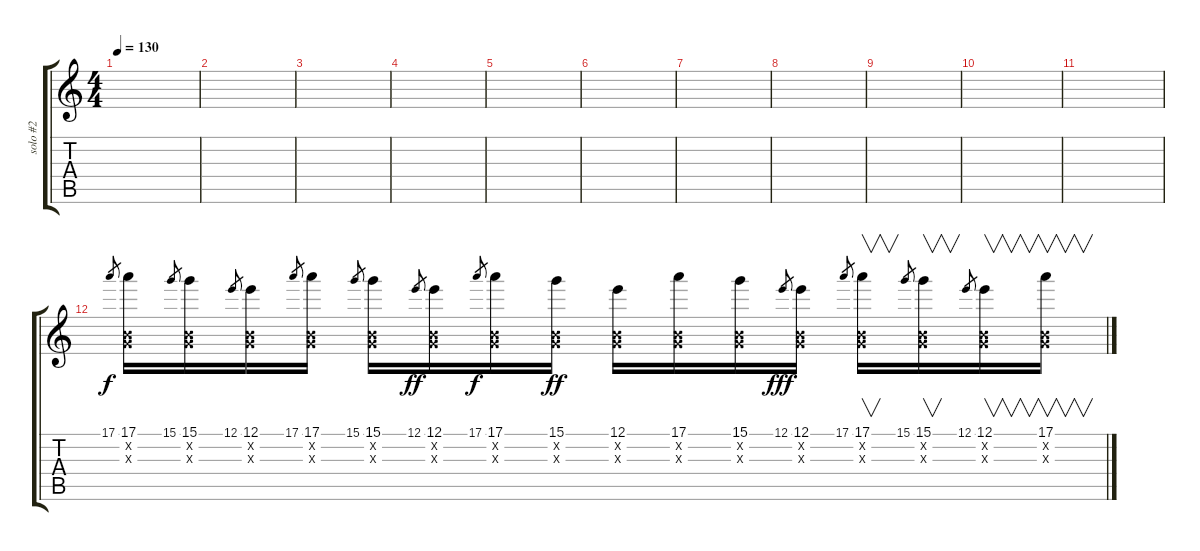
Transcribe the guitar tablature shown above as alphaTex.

\track ("solo #2" "solo #2") {instrument overdrivenguitar}
\staff {score tabs}
\tuning (E4 B3 G3 D3 A2 E2) {hide}
\ts (4 4)
\tempo 130
\clef g2
\ks c
|
|
|
|
|
|
|
|
|
|
|
17.1.8{gr} (17.1 0.2{x} 0.3{x}).16 15.1.8{gr} (15.1 0.2{x} 0.3{x}).16 12.1.8{gr} (12.1 0.2{x} 0.3{x}).16 17.1.8{gr} (17.1 0.2{x} 0.3{x}).16 15.1.8{gr} (15.1 0.2{x} 0.3{x}).16 12.1.8{gr dy ff} (12.1 0.2{x} 0.3{x}).16 17.1.8{gr dy f} (17.1 0.2{x} 0.3{x}).16 (15.1 0.2{x} 0.3{x}).16{dy ff} (12.1 0.2{x} 0.3{x}).16 (17.1 0.2{x} 0.3{x}).16 (15.1 0.2{x} 0.3{x}).16 12.1.8{gr dy fff} (12.1 0.2{x} 0.3{x}).16 17.1.8{gr} (17.1 0.2{x} 0.3{x}).16{v} 15.1.8{gr} (15.1 0.2{x} 0.3{x}).16{v} 12.1.8{gr} (12.1 0.2{x} 0.3{x}).16{v} (17.1 0.2{x} 0.3{x}).16{v}
